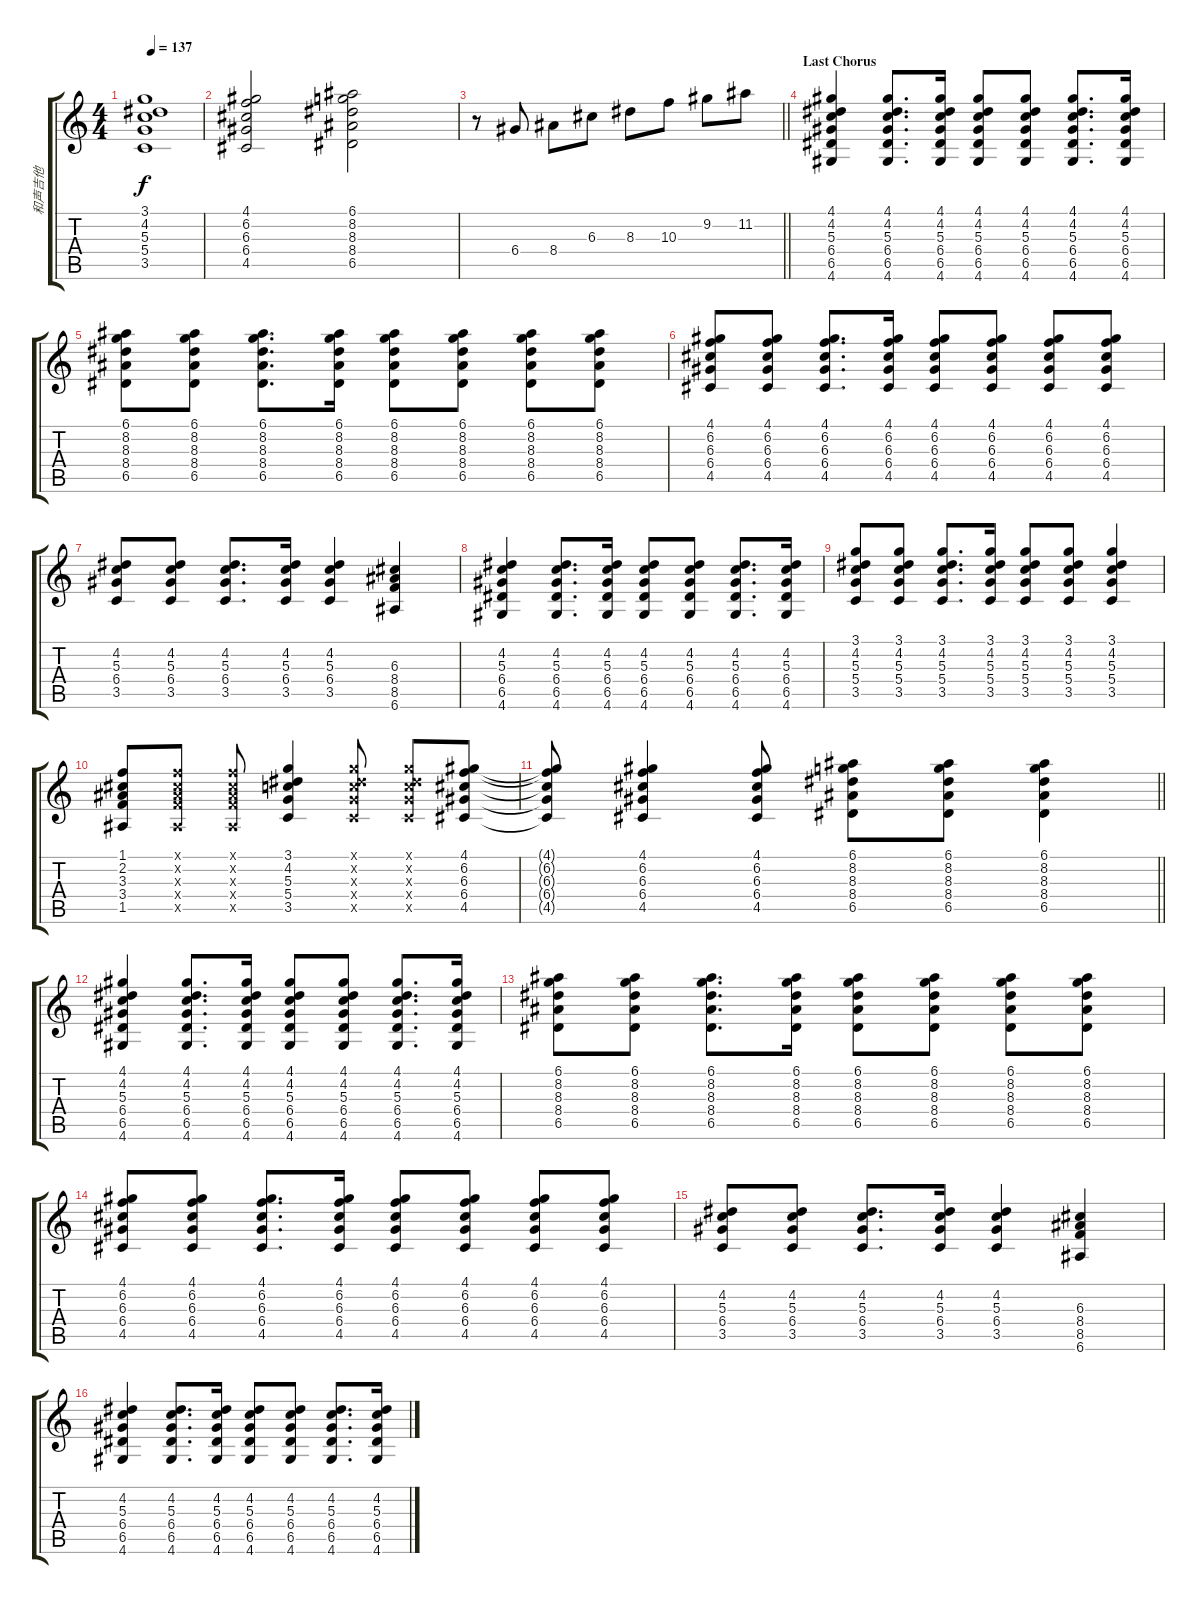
\track ("和声吉他" "和声吉他") {instrument electricguitarclean}
\staff {score tabs}
\tuning (E4 B3 G3 D3 A2 E2) {hide}
\ts (4 4)
\tempo 137
\clef g2
\ks c
(3.1 4.2 5.3 5.4 3.5).1{dy f} |
(4.1 6.2 6.3 6.4 4.5).2 (6.1 8.2 8.3 8.4 6.5).2 |
\barLineRight lightlight
r.8 6.4.8 8.4.8 6.3.8 8.3.8 10.3.8 9.2.8 11.2.8 |
\section ("" "Last Chorus")
(4.1 4.2 5.3 6.4 6.5 4.6).4 (4.1 4.2 5.3 6.4 6.5 4.6).8{d} (4.1 4.2 5.3 6.4 6.5 4.6).16 (4.1 4.2 5.3 6.4 6.5 4.6).8 (4.1 4.2 5.3 6.4 6.5 4.6).8 (4.1 4.2 5.3 6.4 6.5 4.6).8{d} (4.1 4.2 5.3 6.4 6.5 4.6).16 |
(6.1 8.2 8.3 8.4 6.5).8 (6.1 8.2 8.3 8.4 6.5).8 (6.1 8.2 8.3 8.4 6.5).8{d} (6.1 8.2 8.3 8.4 6.5).16 (6.1 8.2 8.3 8.4 6.5).8 (6.1 8.2 8.3 8.4 6.5).8 (6.1 8.2 8.3 8.4 6.5).8 (6.1 8.2 8.3 8.4 6.5).8 |
(4.1 6.2 6.3 6.4 4.5).8 (4.1 6.2 6.3 6.4 4.5).8 (4.1 6.2 6.3 6.4 4.5).8{d} (4.1 6.2 6.3 6.4 4.5).16 (4.1 6.2 6.3 6.4 4.5).8 (4.1 6.2 6.3 6.4 4.5).8 (4.1 6.2 6.3 6.4 4.5).8 (4.1 6.2 6.3 6.4 4.5).8 |
(4.2 5.3 6.4 3.5).8 (4.2 5.3 6.4 3.5).8 (4.2 5.3 6.4 3.5).8{d} (4.2 5.3 6.4 3.5).16 (4.2 5.3 6.4 3.5).4 (6.3 8.4 8.5 6.6).4 |
(4.2 5.3 6.4 6.5 4.6).4 (4.2 5.3 6.4 6.5 4.6).8{d} (4.2 5.3 6.4 6.5 4.6).16 (4.2 5.3 6.4 6.5 4.6).8 (4.2 5.3 6.4 6.5 4.6).8 (4.2 5.3 6.4 6.5 4.6).8{d} (4.2 5.3 6.4 6.5 4.6).16 |
(3.1 4.2 5.3 5.4 3.5).8 (3.1 4.2 5.3 5.4 3.5).8 (3.1 4.2 5.3 5.4 3.5).8{d} (3.1 4.2 5.3 5.4 3.5).16 (3.1 4.2 5.3 5.4 3.5).8 (3.1 4.2 5.3 5.4 3.5).8 (3.1 4.2 5.3 5.4 3.5).4 |
(1.1 2.2 3.3 3.4 1.5).8 (1.1{x} 2.2{x} 3.3{x} 3.4{x} 1.5{x}).8 (1.1{x} 2.2{x} 3.3{x} 3.4{x} 1.5{x}).8 (3.1 4.2 5.3 5.4 3.5).4 (3.1{x} 4.2{x} 5.3{x} 5.4{x} 3.5{x}).8 (3.1{x} 4.2{x} 5.3{x} 5.4{x} 3.5{x}).8 (4.1 6.2 6.3 6.4 4.5).8 |
\barLineRight lightlight
(4.1{t} 6.2{t} 6.3{t} 6.4{t} 4.5{t}).8 (4.1 6.2 6.3 6.4 4.5).4 (4.1 6.2 6.3 6.4 4.5).8 (6.1 8.2 8.3 8.4 6.5).8 (6.1 8.2 8.3 8.4 6.5).8 (6.1 8.2 8.3 8.4 6.5).4 |
(4.1 4.2 5.3 6.4 6.5 4.6).4 (4.1 4.2 5.3 6.4 6.5 4.6).8{d} (4.1 4.2 5.3 6.4 6.5 4.6).16 (4.1 4.2 5.3 6.4 6.5 4.6).8 (4.1 4.2 5.3 6.4 6.5 4.6).8 (4.1 4.2 5.3 6.4 6.5 4.6).8{d} (4.1 4.2 5.3 6.4 6.5 4.6).16 |
(6.1 8.2 8.3 8.4 6.5).8 (6.1 8.2 8.3 8.4 6.5).8 (6.1 8.2 8.3 8.4 6.5).8{d} (6.1 8.2 8.3 8.4 6.5).16 (6.1 8.2 8.3 8.4 6.5).8 (6.1 8.2 8.3 8.4 6.5).8 (6.1 8.2 8.3 8.4 6.5).8 (6.1 8.2 8.3 8.4 6.5).8 |
(4.1 6.2 6.3 6.4 4.5).8 (4.1 6.2 6.3 6.4 4.5).8 (4.1 6.2 6.3 6.4 4.5).8{d} (4.1 6.2 6.3 6.4 4.5).16 (4.1 6.2 6.3 6.4 4.5).8 (4.1 6.2 6.3 6.4 4.5).8 (4.1 6.2 6.3 6.4 4.5).8 (4.1 6.2 6.3 6.4 4.5).8 |
(4.2 5.3 6.4 3.5).8 (4.2 5.3 6.4 3.5).8 (4.2 5.3 6.4 3.5).8{d} (4.2 5.3 6.4 3.5).16 (4.2 5.3 6.4 3.5).4 (6.3 8.4 8.5 6.6).4 |
(4.2 5.3 6.4 6.5 4.6).4 (4.2 5.3 6.4 6.5 4.6).8{d} (4.2 5.3 6.4 6.5 4.6).16 (4.2 5.3 6.4 6.5 4.6).8 (4.2 5.3 6.4 6.5 4.6).8 (4.2 5.3 6.4 6.5 4.6).8{d} (4.2 5.3 6.4 6.5 4.6).16
